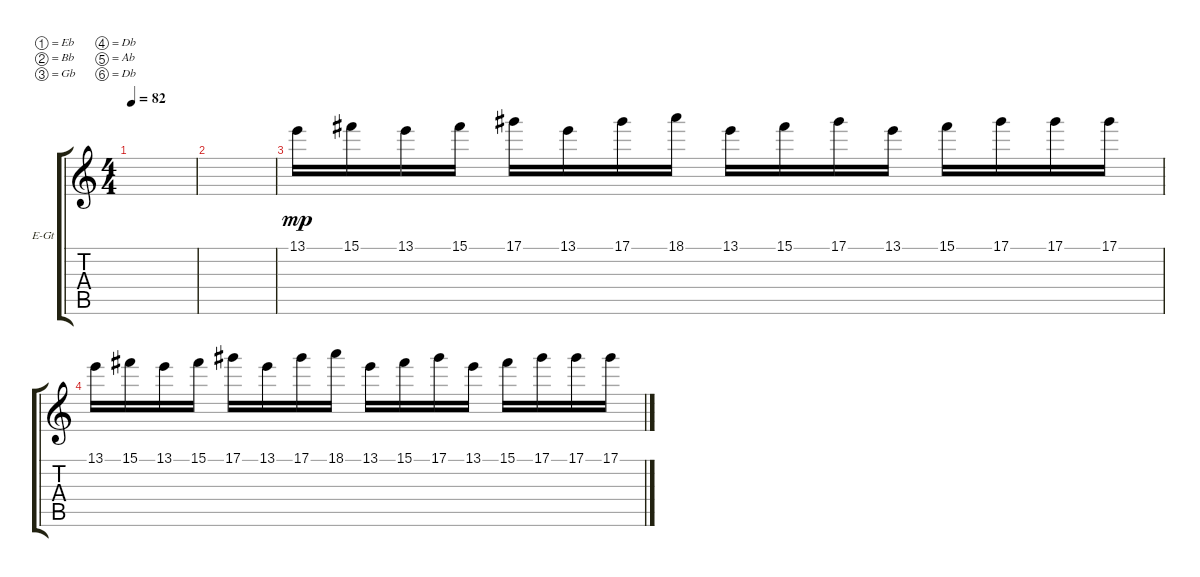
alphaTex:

\defaultSystemsLayout 4
\bracketExtendMode groupsimilarinstruments
\firstSystemTrackNameOrientation horizontal
\otherSystemsTrackNameOrientation horizontal
\track ("Extra Guitar" "E-Gt") {instrument overdrivenguitar}
\staff {score tabs}
\tuning (Eb4 Bb3 Gb3 Db3 Ab2 Db2)
\ts (4 4)
\tempo 82
\clef g2
\ks c
|
|
13.1.16{dy mp} 15.1.16 13.1.16 15.1.16 17.1.16 13.1.16 17.1.16 18.1.16 13.1.16 15.1.16 17.1.16 13.1.16 15.1.16 17.1.16 17.1.16 17.1.16 |
13.1.16 15.1.16 13.1.16 15.1.16 17.1.16 13.1.16 17.1.16 18.1.16 13.1.16 15.1.16 17.1.16 13.1.16 15.1.16 17.1.16 17.1.16 17.1.16
